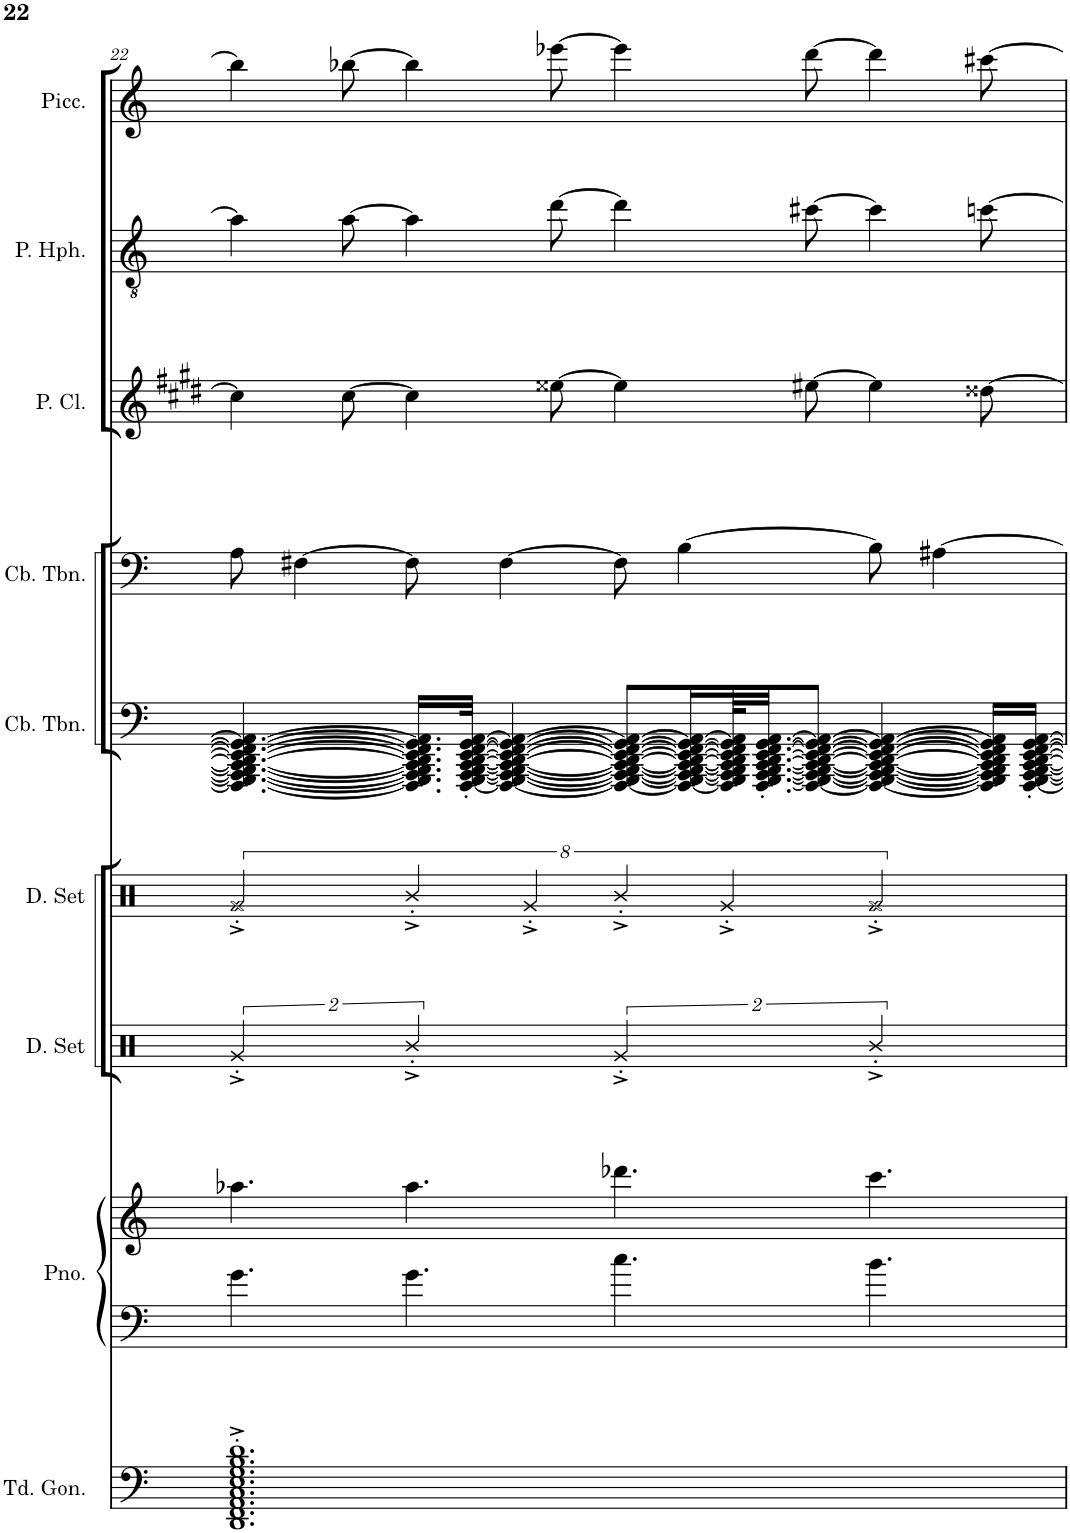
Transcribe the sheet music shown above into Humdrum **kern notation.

**kern	**kern	**kern	**kern	**kern	**kern	**kern	**kern	**kern	**kern
*part9	*part8	*part8	*part7	*part6	*part5	*part4	*part3	*part2	*part1
*staff10	*staff9	*staff8	*staff7	*staff6	*staff5	*staff4	*staff3	*staff2	*staff1
*I"Tuned Gongs	*I"Piano	*	*I"Drumset	*I"Drumset	*I"Contrabass Trombone	*I"Contrabass Trombone	*I"Piccolo Clarinet	*I"Piccolo Heckelphone	*I"Piccolo
*I'Td. Gon.	*I'Pno.	*	*I'D. Set	*I'D. Set	*I'Cb. Tbn.	*I'Cb. Tbn.	*I'P. Cl.	*I'P. Hph.	*I'Picc.
!!LO:PB:g=z
*clefF4	*clefF4	*clefG2	*clefX	*clefX	*clefF4	*clefF4	*clefG2	*clefGv2	*clefG2
*	*	*	*	*	*	*	*Trd-5c-8	*	*Trd-7c-12
*k[]	*k[]	*k[]	*k[]	*k[]	*k[]	*k[]	*k[f#c#g#d#]	*k[]	*k[]
*M12/8	*M12/8	*M12/8	*M12/8	*M12/8	*M12/8	*M12/8	*M12/8	*M12/8	*M12/8
=22	=22	=22	=22	=22	=22	=22	=22	=22	=22
1.DD'^ 1.FF'^ 1.AA'^ 1.C'^ 1.E'^ 1.G'^ 1.B'^ 1.d'^	4.g\	4.aa-X\	8%3Rg'^/	8%3Rg'^/	4.FFF/_ 4.GGG/_ 4.AAA/_ 4.BBB/_ 4.CC/_ 4.DD/_ 4.EE/_ 4.FF/_ 4.GG/_ 4.AA/_	8A\	4cc#\]	4a\]	4bb-\]
.	.	.	.	.	.	[4F#X\	.	.	.
.	.	.	.	.	.	.	[8cc#\	[8a\	[8bb-X\
.	4.g\	4.aa-\	8%3R'^/	16%3R'^/	16.FFF/] 16.GGG/] 16.AAA/] 16.BBB/] 16.CC/] 16.DD/] 16.EE/] 16.FF/] 16.GG/] 16.AA/]LL	8F#\]	4cc#\]	4a\]	4bb-\]
.	.	.	.	.	[32FFF/' [32GGG/' [32AAA/' [32BBB/' [32CC/' [32DD/' [32EE/' [32FF/' [32GG/' [32AA/'JJk	.	.	.	.
.	.	.	.	.	4FFF/_ 4GGG/_ 4AAA/_ 4BBB/_ 4CC/_ 4DD/_ 4EE/_ 4FF/_ 4GG/_ 4AA/_	[4F#\	.	.	.
.	.	.	.	16%3Rg'^/	.	.	.	.	.
.	.	.	.	.	.	.	[8ee##X\	[8dd\	[8eee-X\
.	4.cc\	4.ddd-X\	8%3Rg'^/	16%3R'^/	8FFF/_ 8GGG/_ 8AAA/_ 8BBB/_ 8CC/_ 8DD/_ 8EE/_ 8FF/_ 8GG/_ 8AA/_L	8F#\]	4ee##\]	4dd\]	4eee-\]
.	.	.	.	.	16FFF/_ 16GGG/_ 16AAA/_ 16BBB/_ 16CC/_ 16DD/_ 16EE/_ 16FF/_ 16GG/_ 16AA/_L	[4B\	.	.	.
.	.	.	.	16%3Rg'^/	64FFF/] 64GGG/] 64AAA/] 64BBB/] 64CC/] 64DD/] 64EE/] 64FF/] 64GG/] 64AA/]KL	.	.	.	.
.	.	.	.	.	[32.FFF/' [32.GGG/' [32.AAA/' [32.BBB/' [32.CC/' [32.DD/' [32.EE/' [32.FF/' [32.GG/' [32.AA/'JJ	.	.	.	.
.	.	.	.	.	8FFF/_ 8GGG/_ 8AAA/_ 8BBB/_ 8CC/_ 8DD/_ 8EE/_ 8FF/_ 8GG/_ 8AA/_J	.	[8ee#X\	[8cc#X\	[8ddd\
.	4.b\	4.ccc\	8%3R'^/	8%3Rg'^/	4FFF/_ 4GGG/_ 4AAA/_ 4BBB/_ 4CC/_ 4DD/_ 4EE/_ 4FF/_ 4GG/_ 4AA/_	8B\]	4ee#\]	4cc#\]	4ddd\]
.	.	.	.	.	.	[4A#X\	.	.	.
.	.	.	.	.	16FFF/] 16GGG/] 16AAA/] 16BBB/] 16CC/] 16DD/] 16EE/] 16FF/] 16GG/] 16AA/]LL	.	[8dd##X\	[8ccn\	[8ccc#X\
.	.	.	.	.	[16FFF/' [16GGG/' [16AAA/' [16BBB/' [16CC/' [16DD/' [16EE/' [16FF/' [16GG/' [16AA/'JJ	.	.	.	.
=	=	=	=	=	=	=	=	=	=
*-	*-	*-	*-	*-	*-	*-	*-	*-	*-
